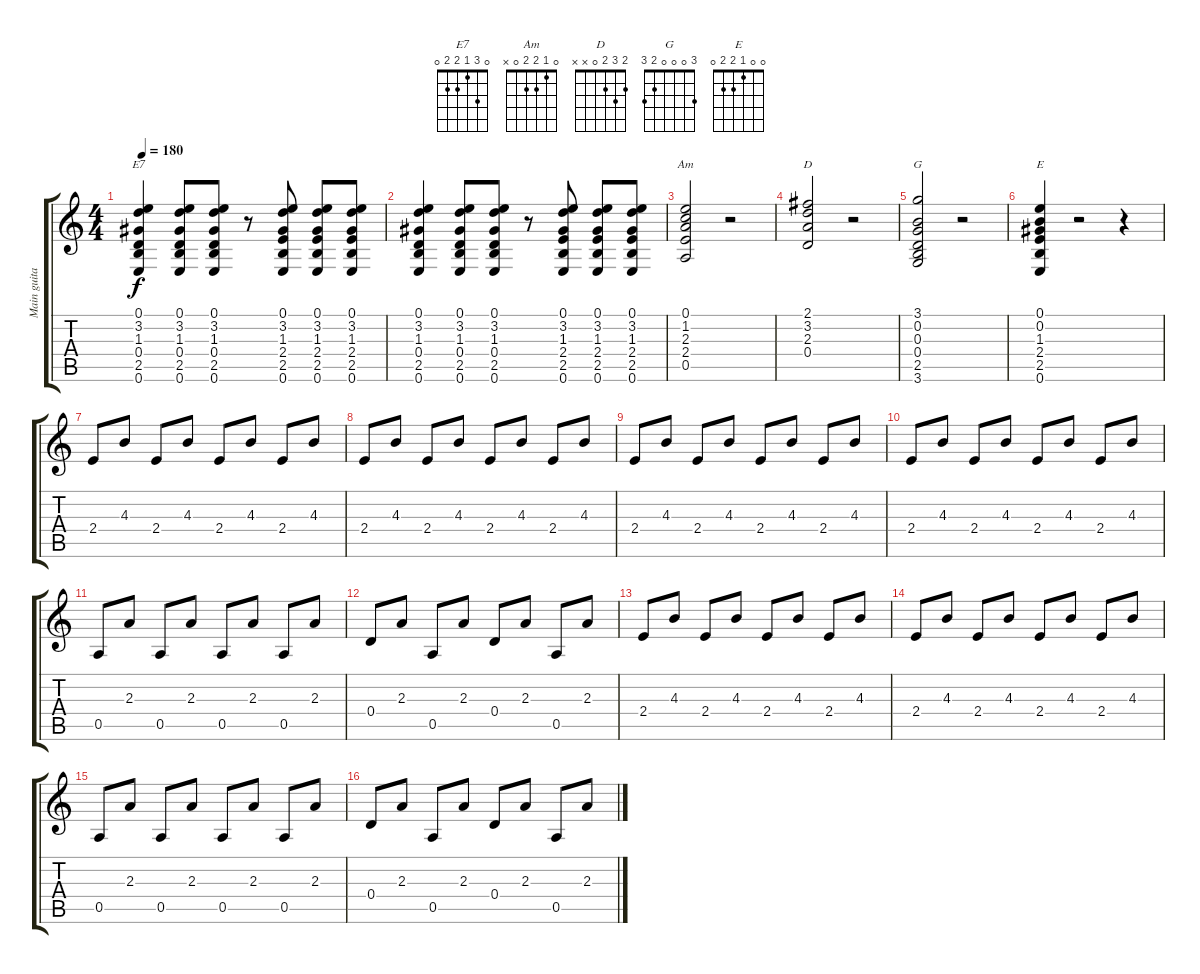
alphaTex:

\track ("Main guitar" "Main guita") {instrument electricguitarclean}
\staff {score tabs}
\tuning (E4 B3 G3 D3 A2 E2) {hide}
\chord ("E7" 0 3 1 2 2 0)
\chord ("Am" 0 1 2 2 0 x)
\chord ("D" 2 3 2 0 x x)
\chord ("G" 3 0 0 0 2 3)
\chord ("E" 0 0 1 2 2 0)
\ts (4 4)
\tempo 180
\clef g2
\ks c
(0.1 3.2 1.3 0.4 2.5 0.6).4{ch "E7" dy f} (0.1 3.2 1.3 0.4 2.5 0.6).8 (0.1 3.2 1.3 0.4 2.5 0.6).8 r.8 (0.1 3.2 1.3 2.4 2.5 0.6).8 (0.1 3.2 1.3 2.4 2.5 0.6).8 (0.1 3.2 1.3 2.4 2.5 0.6).8 |
(0.1 3.2 1.3 0.4 2.5 0.6).4 (0.1 3.2 1.3 0.4 2.5 0.6).8 (0.1 3.2 1.3 0.4 2.5 0.6).8 r.8 (0.1 3.2 1.3 2.4 2.5 0.6).8 (0.1 3.2 1.3 2.4 2.5 0.6).8 (0.1 3.2 1.3 2.4 2.5 0.6).8 |
(0.1 1.2 2.3 2.4 0.5).2{ch "Am"} r.2 |
(2.1 3.2 2.3 0.4).2{ch "D"} r.2 |
(3.1 0.2 0.3 0.4 2.5 3.6).2{ch "G"} r.2 |
(0.1 0.2 1.3 2.4 2.5 0.6).4{ch "E"} r.2 r.4 |
2.4.8 4.3.8 2.4.8 4.3.8 2.4.8 4.3.8 2.4.8 4.3.8 |
2.4.8 4.3.8 2.4.8 4.3.8 2.4.8 4.3.8 2.4.8 4.3.8 |
2.4.8 4.3.8 2.4.8 4.3.8 2.4.8 4.3.8 2.4.8 4.3.8 |
2.4.8 4.3.8 2.4.8 4.3.8 2.4.8 4.3.8 2.4.8 4.3.8 |
0.5.8 2.3.8 0.5.8 2.3.8 0.5.8 2.3.8 0.5.8 2.3.8 |
0.4.8 2.3.8 0.5.8 2.3.8 0.4.8 2.3.8 0.5.8 2.3.8 |
2.4.8 4.3.8 2.4.8 4.3.8 2.4.8 4.3.8 2.4.8 4.3.8 |
2.4.8 4.3.8 2.4.8 4.3.8 2.4.8 4.3.8 2.4.8 4.3.8 |
0.5.8 2.3.8 0.5.8 2.3.8 0.5.8 2.3.8 0.5.8 2.3.8 |
0.4.8 2.3.8 0.5.8 2.3.8 0.4.8 2.3.8 0.5.8 2.3.8
